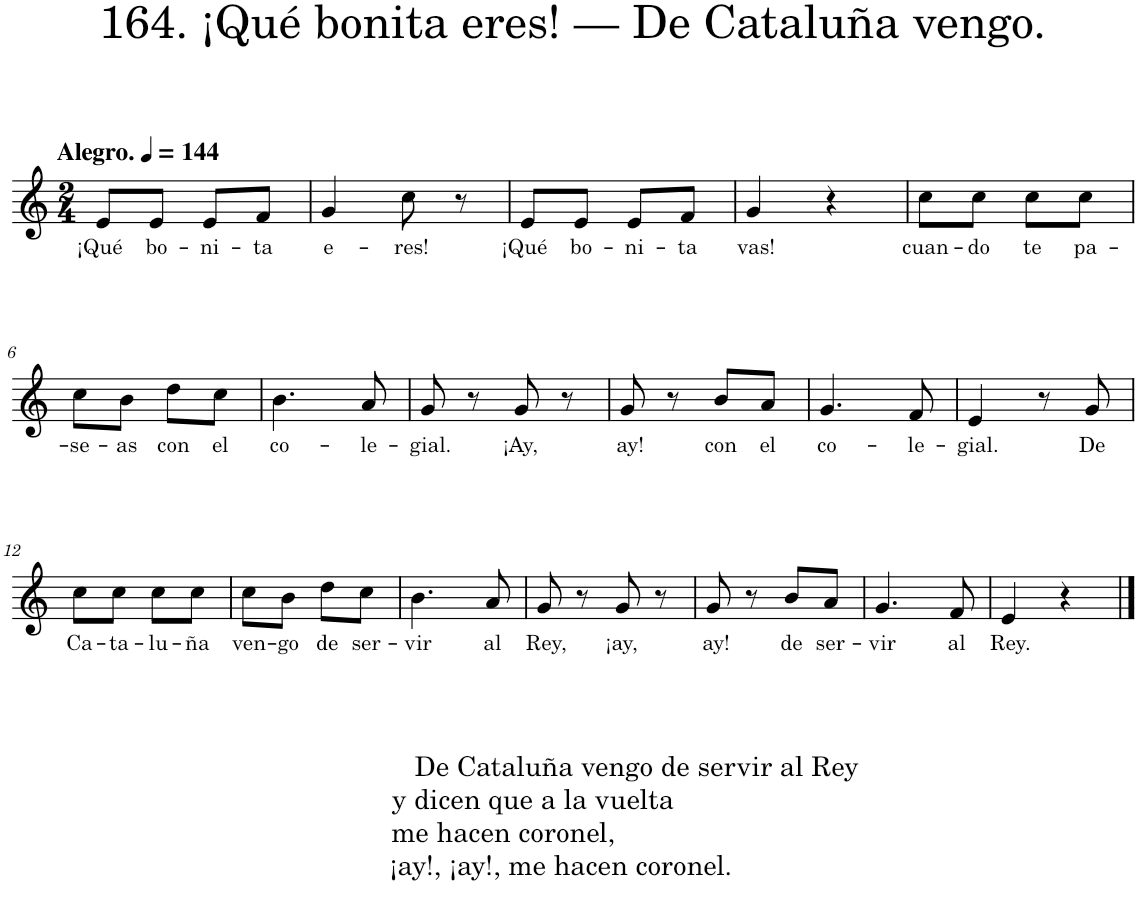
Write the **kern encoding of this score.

**kern	**text
*part1	*part1
*staff1	*staff1
*I"Piano	*
*I'Pno.	*
*clefG2	*
*k[]	*
*M2/4	*
*MM144	*
=1	=1
!LO:TX:a:B:t=Alegro.	!
!	!LO:LY:b
8e/L	¡Qué
!	!LO:LY:b
8e/J	bo-
!	!LO:LY:b
8e/L	-ni-
!	!LO:LY:b
8f/J	-ta
=2	=2
!	!LO:LY:b
4g/	e-
!	!LO:LY:b
8cc\	-res!
8r	.
=3	=3
!	!LO:LY:b
8e/L	¡Qué
!	!LO:LY:b
8e/J	bo-
!	!LO:LY:b
8e/L	-ni-
!	!LO:LY:b
8f/J	-ta
=4	=4
!	!LO:LY:b
4g/	vas!
4r	.
=5	=5
!	!LO:LY:b
8cc\L	cuan-
!	!LO:LY:b
8cc\J	-do
!	!LO:LY:b
8cc\L	te
!	!LO:LY:b
8cc\J	pa-
!!LO:LB:g=z
=6	=6
!	!LO:LY:b
8cc\L	-se-
!	!LO:LY:b
8b\J	-as
!	!LO:LY:b
8dd\L	con
!	!LO:LY:b
8cc\J	el
=7	=7
!	!LO:LY:b
4.b\	co-
!	!LO:LY:b
8a/	-le-
=8	=8
!	!LO:LY:b
8g/	-gial.
8r	.
!	!LO:LY:b
8g/	¡Ay,
8r	.
=9	=9
!	!LO:LY:b
8g/	ay!
8r	.
!	!LO:LY:b
8b/L	con
!	!LO:LY:b
8a/J	el
=10	=10
!	!LO:LY:b
4.g/	co-
!	!LO:LY:b
8f/	-le-
=11	=11
!	!LO:LY:b
4e/	-gial.
8r	.
!	!LO:LY:b
8g/	De
!!LO:LB:g=z
=12	=12
!LO:TX:b:t=De Cataluña vengo de servir al Rey	!
!LO:TX:b:t=y dicen que a la vuelta	!
!LO:TX:b:t=me hacen coronel,	!
!LO:TX:b:t=¡ay!, ¡ay!, me hacen coronel.	!
!	!LO:LY:b
8cc\L	Ca-
!	!LO:LY:b
8cc\J	-ta-
!	!LO:LY:b
8cc\L	-lu-
!	!LO:LY:b
8cc\J	-ña
=13	=13
!	!LO:LY:b
8cc\L	ven-
!	!LO:LY:b
8b\J	-go
!	!LO:LY:b
8dd\L	de
!	!LO:LY:b
8cc\J	ser-
=14	=14
!	!LO:LY:b
4.b\	-vir
!	!LO:LY:b
8a/	al
=15	=15
!	!LO:LY:b
8g/	Rey,
8r	.
!	!LO:LY:b
8g/	¡ay,
8r	.
=16	=16
!	!LO:LY:b
8g/	ay!
8r	.
!	!LO:LY:b
8b/L	de
!	!LO:LY:b
8a/J	ser-
=17	=17
!	!LO:LY:b
4.g/	-vir
!	!LO:LY:b
8f/	al
=18	=18
!	!LO:LY:b
4e/	Rey.
4r	.
==	==
*-	*-
